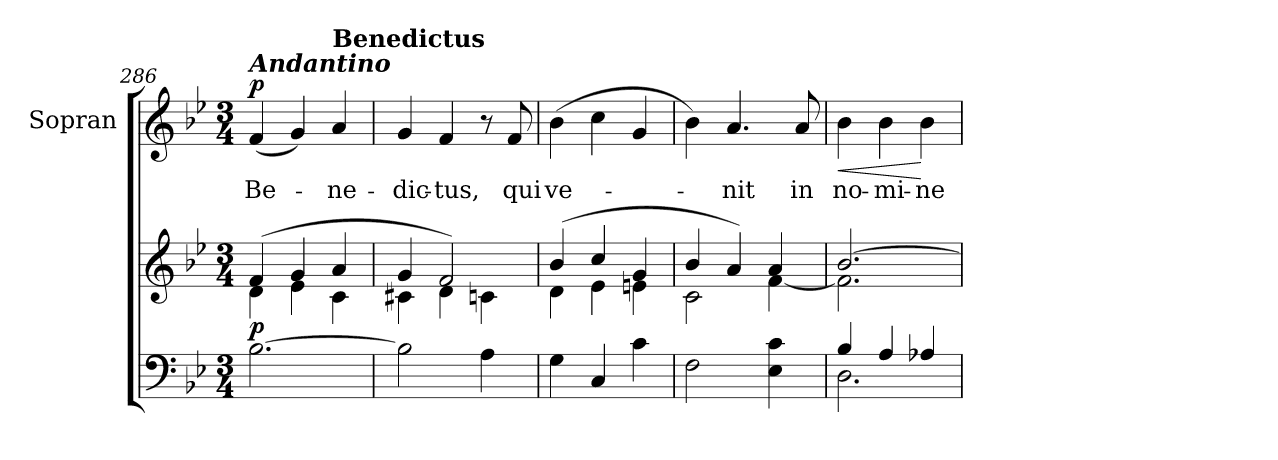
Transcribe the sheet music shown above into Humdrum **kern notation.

**kern	**kern	**dynam	**kern	**text	**dynam
*part2	*part2	*part2	*part1	*part1	*part1
*staff3	*staff2	*staff2/3	*staff1	*staff1	*staff1
*	*	*	*I"Sopran	*	*
*	*	*	*I'S.	*	*
!!LO:LB:g=z
*clefF4	*clefG2	*	*clefG2	*	*
*k[b-e-]	*k[b-e-]	*	*k[b-e-]	*	*
*B-:	*B-:	*	*B-:	*	*
*M3/4	*M3/4	*	*M3/4	*	*
=286	=286	=286	=286	=286	=286
*	*^	*	*	*	*
!	!	!	!	!LO:TX:a:Bi:t=Andantino	!	!
!	!	!	!LO:DY:b	!	!LO:LY:b	!LO:DY:a
[2.B-\	(4f/	4d\	p	(<4f/	Be-	p
.	4g/	4e-\	.	4g/)	.	.
!	!	!	!	!LO:TX:a:B:t=Benedictus	!	!
!	!	!	!	!	!LO:LY:b	!
.	4a/	4c\	.	4a/	-ne-	.
=287	=287	=287	=287	=287	=287	=287
!	!	!	!	!	!LO:LY:b	!
2B-\]	4g/	4c#X\	.	4g/	-dic-	.
!	!	!	!	!	!LO:LY:b	!
.	2f/)	4d\	.	4f/	-tus,	.
4A\	.	4cn\	.	8r	.	.
!	!	!	!	!	!LO:LY:b	!
.	.	.	.	8f/	qui	.
=288	=288	=288	=288	=288	=288	=288
!	!	!	!	!	!LO:LY:b	!
4G\	(4b-/	4d\	.	(>4b-\	ve-	.
4C/	4cc/	4e-\	.	4cc\	.	.
4c\	4g/	4en\	.	4g/	.	.
=289	=289	=289	=289	=289	=289	=289
2F\	4b-/	2c\	.	4b-\)	.	.
!	!	!	!	!	!LO:LY:b	!
.	4a/)	.	.	4.a/	-nit	.
4E-\ 4c\	4a/	[<4f\	.	.	.	.
!	!	!	!	!	!LO:LY:b	!
.	.	.	.	8a/	in	.
=290	=290	=290	=290	=290	=290	=290
*^	*	*	*	*	*	*
!	!	!	!	!	!	!LO:LY:b	!LO:HP:b
4B-/	2.D\	[>2.b-/	2.f\]	.	4b-\	no-	<
!	!	!	!	!	!	!LO:LY:b	!
4A/	.	.	.	.	4b-\	-mi-	.
!	!	!	!	!	!	!LO:LY:b	!
4A-X/	.	.	.	.	4b-\	-ne	[
*v	*v	*	*	*	*	*	*
*	*v	*v	*	*	*	*
=	=	=	=	=	=
*-	*-	*-	*-	*-	*-
